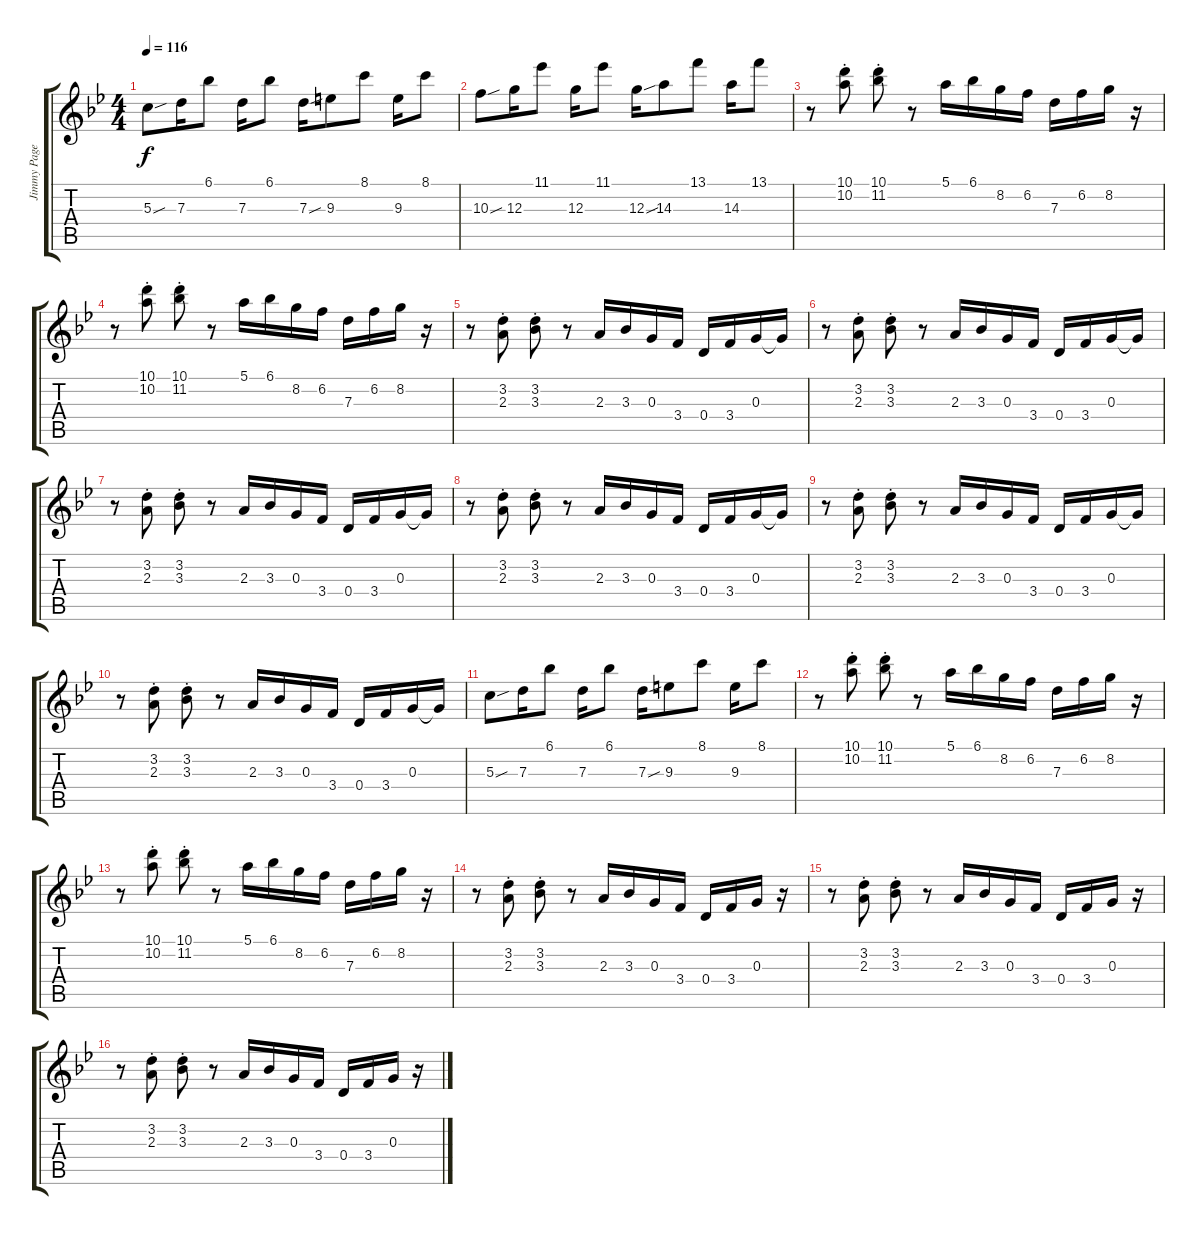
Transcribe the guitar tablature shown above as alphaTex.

\track ("Jimmy Page" "Jimmy Page") {instrument overdrivenguitar}
\staff {score tabs}
\tuning (E4 B3 G3 D3 A2 E2) {hide}
\ts (4 4)
\tempo 116
\clef g2
\ks bb
5.3{sou}.8{dy f} 7.3.16 6.1.8 7.3.16 6.1.8 7.3{sou}.16 9.3.8 8.1.8 9.3.16 8.1.8 |
10.3{sou}.8 12.3.16 11.1.8 12.3.16 11.1.8 12.3{sou}.16 14.3.8 13.1.8 14.3.16 13.1.8 |
r.8 (10.1{st} 10.2{st}).8 (10.1{st} 11.2{st}).8 r.8 5.1.16 6.1.16 8.2.16 6.2.16 7.3.16 6.2.16 8.2.16 r.16 |
r.8 (10.1{st} 10.2{st}).8 (10.1{st} 11.2{st}).8 r.8 5.1.16 6.1.16 8.2.16 6.2.16 7.3.16 6.2.16 8.2.16 r.16 |
r.8 (3.2{st} 2.3{st}).8 (3.2{st} 3.3{st}).8 r.8 2.3.16 3.3.16 0.3.16 3.4.16 0.4.16 3.4.16 0.3.16 0.3{t}.16 |
r.8 (3.2{st} 2.3{st}).8 (3.2{st} 3.3{st}).8 r.8 2.3.16 3.3.16 0.3.16 3.4.16 0.4.16 3.4.16 0.3.16 0.3{t}.16 |
r.8 (3.2{st} 2.3{st}).8 (3.2{st} 3.3{st}).8 r.8 2.3.16 3.3.16 0.3.16 3.4.16 0.4.16 3.4.16 0.3.16 0.3{t}.16 |
r.8 (3.2{st} 2.3{st}).8 (3.2{st} 3.3{st}).8 r.8 2.3.16 3.3.16 0.3.16 3.4.16 0.4.16 3.4.16 0.3.16 0.3{t}.16 |
r.8 (3.2{st} 2.3{st}).8 (3.2{st} 3.3{st}).8 r.8 2.3.16 3.3.16 0.3.16 3.4.16 0.4.16 3.4.16 0.3.16 0.3{t}.16 |
r.8 (3.2{st} 2.3{st}).8 (3.2{st} 3.3{st}).8 r.8 2.3.16 3.3.16 0.3.16 3.4.16 0.4.16 3.4.16 0.3.16 0.3{t}.16 |
5.3{sou}.8 7.3.16 6.1.8 7.3.16 6.1.8 7.3{sou}.16 9.3.8 8.1.8 9.3.16 8.1.8 |
r.8 (10.1{st} 10.2).8 (10.1{st} 11.2).8 r.8 5.1.16 6.1.16 8.2.16 6.2.16 7.3.16 6.2.16 8.2.16 r.16 |
r.8 (10.1{st} 10.2).8 (10.1{st} 11.2).8 r.8 5.1.16 6.1.16 8.2.16 6.2.16 7.3.16 6.2.16 8.2.16 r.16 |
r.8 (3.2{st} 2.3{st}).8 (3.2{st} 3.3{st}).8 r.8 2.3.16 3.3.16 0.3.16 3.4.16 0.4.16 3.4.16 0.3.16 r.16 |
r.8 (3.2{st} 2.3{st}).8 (3.2{st} 3.3{st}).8 r.8 2.3.16 3.3.16 0.3.16 3.4.16 0.4.16 3.4.16 0.3.16 r.16 |
r.8 (3.2{st} 2.3{st}).8 (3.2{st} 3.3{st}).8 r.8 2.3.16 3.3.16 0.3.16 3.4.16 0.4.16 3.4.16 0.3.16 r.16
